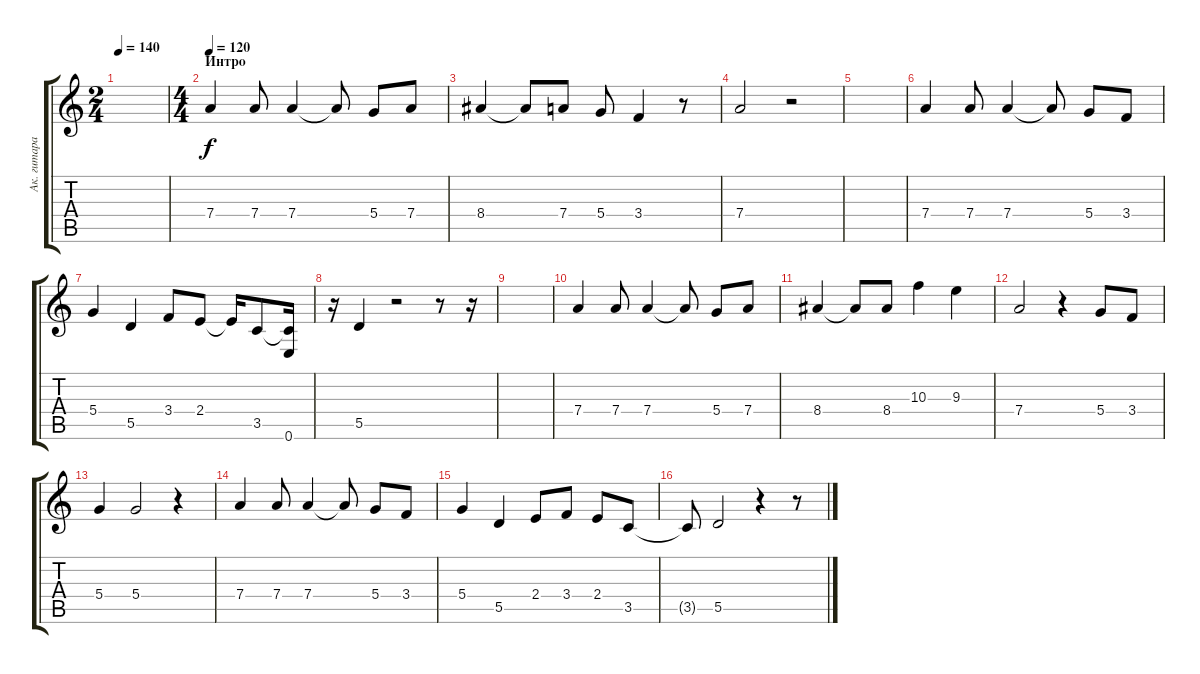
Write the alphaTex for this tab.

\track ("Ак. гитара [Вокал]" "Ак. гитара") {instrument acousticguitarsteel}
\staff {score tabs}
\tuning (E4 B3 G3 D3 A2 E2) {hide}
\ts (2 4)
\tempo 140
\clef g2
\ks c
|
\ts (4 4)
\section ("" "Интро")
\tempo 120
7.4.4 7.4.8 7.4.4 7.4{t}.8 5.4.8 7.4.8 |
8.4.4 8.4{t}.8 7.4.8 5.4.8 3.4.4 r.8 |
7.4.2 r.2 |
|
7.4.4 7.4.8 7.4.4 7.4{t}.8 5.4.8 3.4.8 |
5.4.4 5.5.4 3.4.8 2.4.8 2.4{t}.16 3.5.8 (3.5{t} 0.6).16 |
r.16 5.5.4 r.2 r.8 r.16 |
|
7.4.4 7.4.8 7.4.4 7.4{t}.8 5.4.8 7.4.8 |
8.4.4 8.4{t}.8 8.4.8 10.3.4 9.3.4 |
7.4.2 r.4 5.4.8 3.4.8 |
5.4.4 5.4.2 r.4 |
7.4.4 7.4.8 7.4.4 7.4{t}.8 5.4.8 3.4.8 |
5.4.4 5.5.4 2.4.8 3.4.8 2.4.8 3.5.8 |
3.5{t}.8 5.5.2 r.4 r.8
